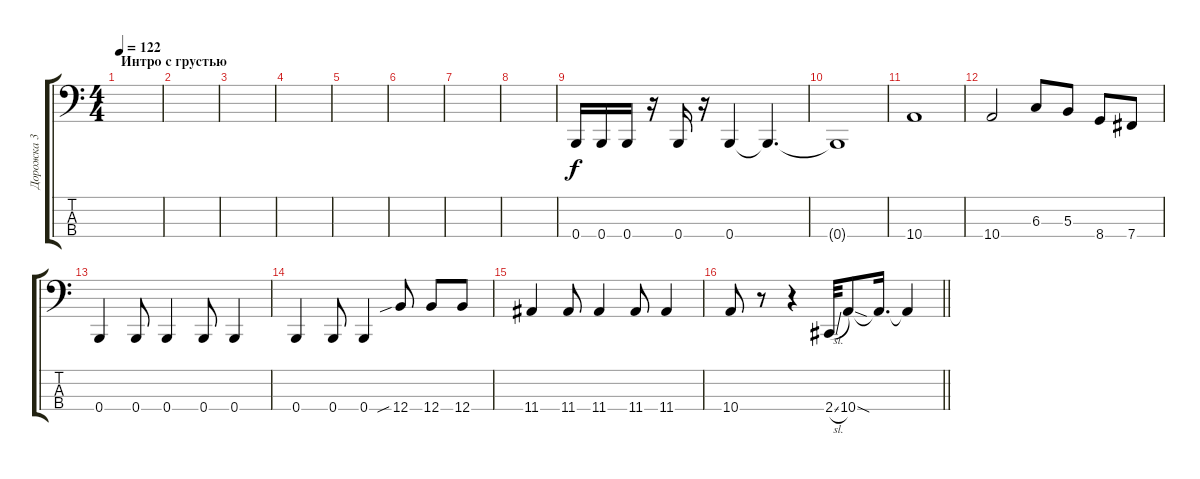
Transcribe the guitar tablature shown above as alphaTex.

\track ("Дорожка 3" "Дорожка 3") {instrument slapbass1}
\staff {score tabs}
\tuning (E2 B1 Gb1 B0) {hide}
\ts (4 4)
\section ("" "Интро с грустью")
\tempo 122
\clef f4
\ks c
|
|
|
|
|
|
|
|
0.4.16 0.4.16 0.4.16 r.16 0.4.16 r.16 0.4.4 0.4{t}.4{d} |
0.4{t}.1 |
10.4.1 |
10.4.2 6.3.8 5.3.8 8.4.8 7.4.8 |
0.4.4 0.4.8 0.4.4 0.4.8 0.4.4 |
0.4.4 0.4.8 0.4.4 12.4{sib}.8 12.4.8 12.4.8 |
11.4.4 11.4.8 11.4.4 11.4.8 11.4.4 |
\barLineRight lightlight
10.4.8 r.8 r.4 2.4{sl}.32 10.4{sod}.8 10.4{t}.16{d} 10.4{t}.4
